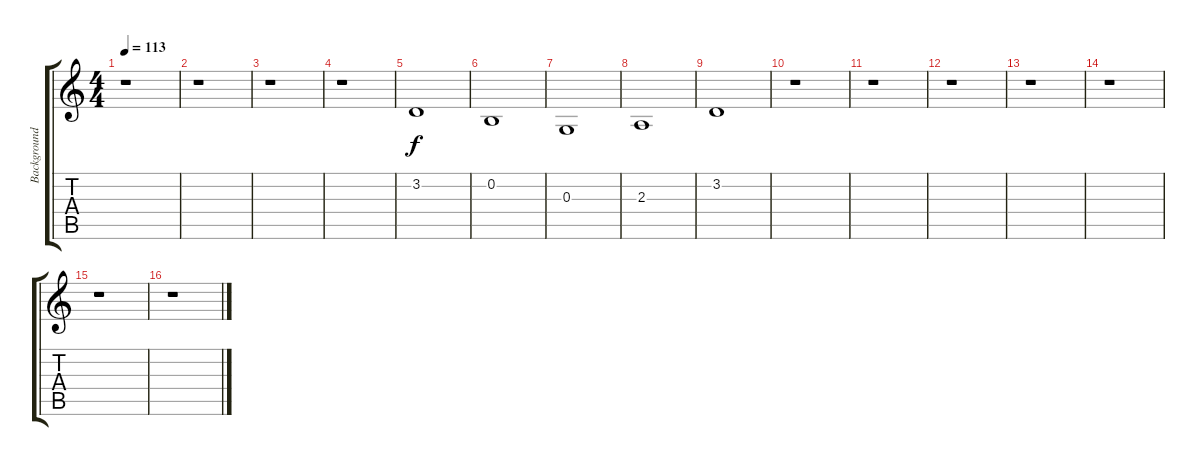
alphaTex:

\track ("Background voice 1" "Background") {instrument choiraahs}
\staff {score tabs}
\tuning (E4 B3 G3 D3 A2 E2) {hide}
\ts (4 4)
\tempo 113
\clef g2
\ks c
r.1{dy f instrument choiraahs} |
r.1 |
r.1 |
r.1 |
3.2.1 |
0.2.1 |
0.3.1 |
2.3.1 |
3.2.1 |
r.1 |
r.1 |
r.1 |
r.1 |
r.1 |
r.1 |
r.1
